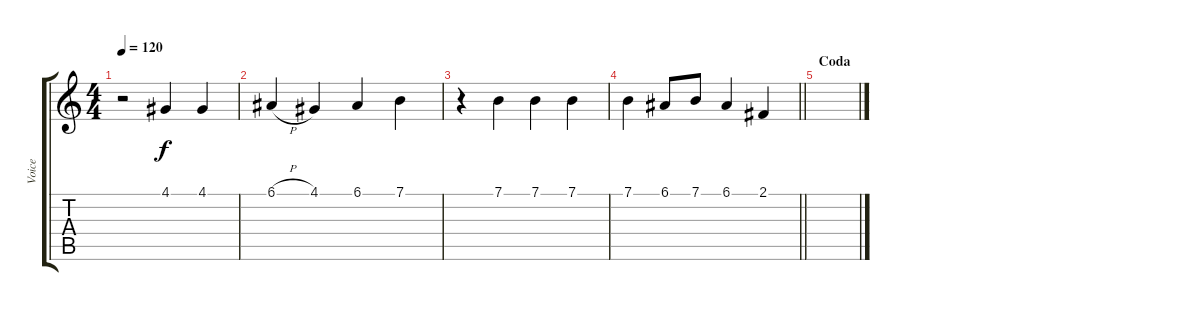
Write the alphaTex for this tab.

\track ("Voice" "Voice") {instrument lead6voice}
\staff {score tabs}
\tuning (E4 B3 G3 D3 A2 E2) {hide}
\ts (4 4)
\tempo 120
\clef g2
\ks c
r.2{dy f} 4.1.4 4.1.4 |
6.1{h}.4 4.1.4 6.1.4 7.1.4 |
r.4 7.1.4 7.1.4 7.1.4 |
\barLineRight lightlight
7.1.4 6.1.8 7.1.8 6.1.4 2.1.4 |
\section ("" "Coda")
